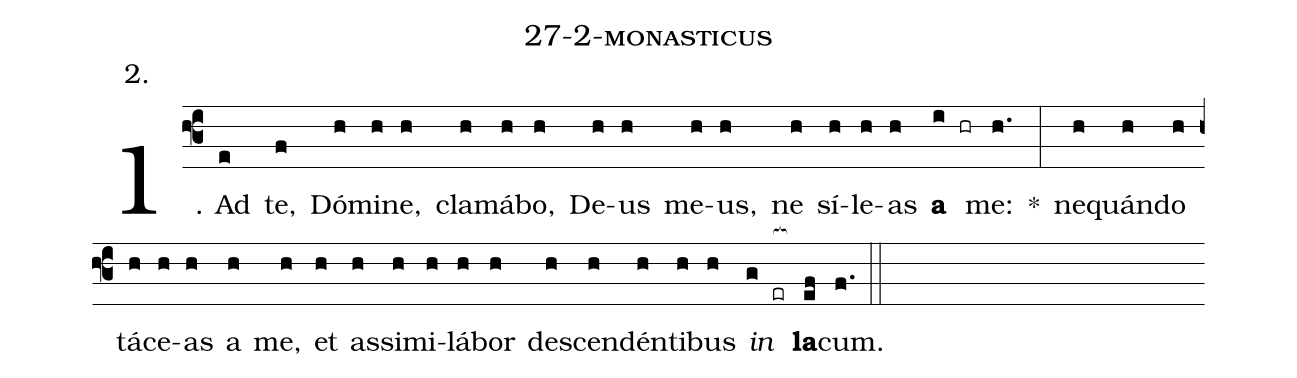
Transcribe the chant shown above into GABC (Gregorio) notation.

name: 27-2-monasticus;
annotation: 2.;
%%
(f3)1. Ad(e) te,(f) Dó(h)mi(h)ne,(h) cla(h)má(h)bo,(h) De(h)us(h) me(h)us,(h) ne(h) sí(h)le(h)as(h) <b>a</b>(i hr) me:(h.) *(:) ne(h)quán(h)do(h) tá(h)ce(h)as(h) a(h) me,(h) et(h) as(h)si(h)mi(h)lá(h)bor(h) de(h)scen(h)dén(h)ti(h)bus(h) <i>in</i>(g er[ocb:1{]) <b>la</b>(ef[ocb:0}])cum.(f.) (::)
